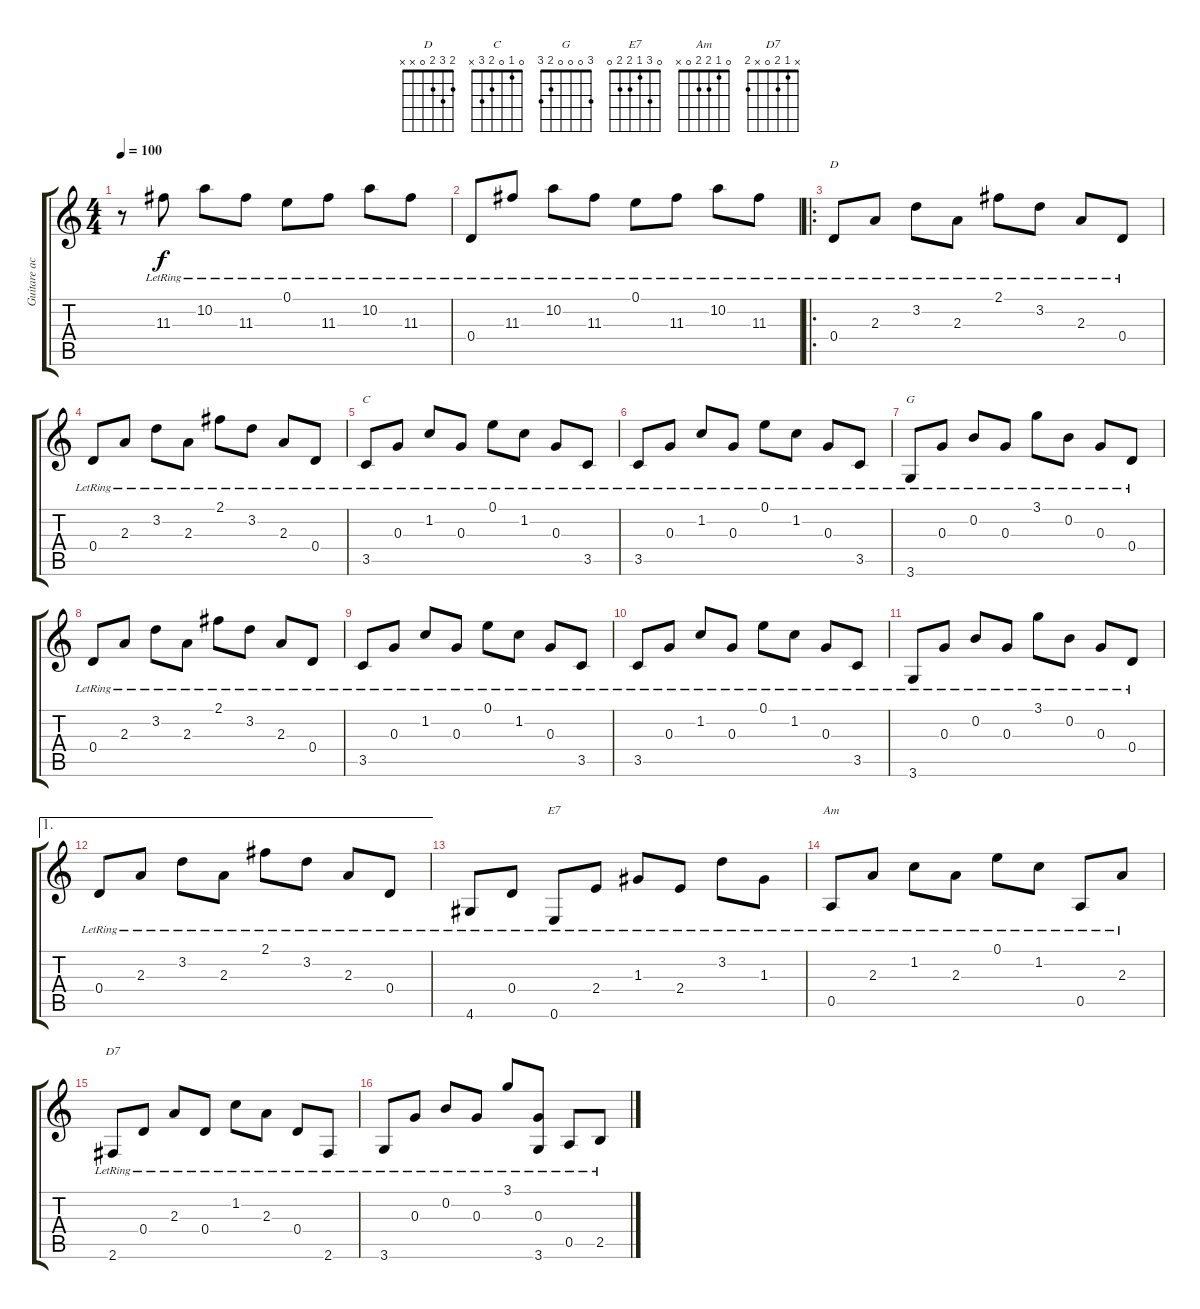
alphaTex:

\track ("Guitare accoustique" "Guitare ac") {instrument acousticguitarsteel}
\staff {score tabs}
\tuning (E4 B3 G3 D3 A2 E2) {hide}
\chord ("D" 2 3 2 0 x x)
\chord ("C" 0 1 0 2 3 x)
\chord ("G" 3 0 0 0 2 3)
\chord ("E7" 0 3 1 2 2 0)
\chord ("Am" 0 1 2 2 0 x)
\chord ("D7" x 1 2 0 x 2)
\ts (4 4)
\tempo 100
\clef g2
\ks c
r.8{dy f instrument acousticguitarsteel} 11.3{lr}.8 10.2{lr}.8 11.3{lr}.8 0.1{lr}.8 11.3{lr}.8 10.2{lr}.8 11.3{lr}.8 |
0.4{lr}.8 11.3{lr}.8 10.2{lr}.8 11.3{lr}.8 0.1{lr}.8 11.3{lr}.8 10.2{lr}.8 11.3{lr}.8 |
\ro
0.4{lr}.8{ch "D"} 2.3{lr}.8 3.2{lr}.8 2.3{lr}.8 2.1{lr}.8 3.2{lr}.8 2.3{lr}.8 0.4{lr}.8 |
0.4{lr}.8 2.3{lr}.8 3.2{lr}.8 2.3{lr}.8 2.1{lr}.8 3.2{lr}.8 2.3{lr}.8 0.4{lr}.8 |
3.5{lr}.8{ch "C"} 0.3{lr}.8 1.2{lr}.8 0.3{lr}.8 0.1{lr}.8 1.2{lr}.8 0.3{lr}.8 3.5{lr}.8 |
3.5{lr}.8 0.3{lr}.8 1.2{lr}.8 0.3{lr}.8 0.1{lr}.8 1.2{lr}.8 0.3{lr}.8 3.5{lr}.8 |
3.6{lr}.8{ch "G"} 0.3{lr}.8 0.2{lr}.8 0.3{lr}.8 3.1{lr}.8 0.2{lr}.8 0.3{lr}.8 0.4{lr}.8 |
0.4{lr}.8 2.3{lr}.8 3.2{lr}.8 2.3{lr}.8 2.1{lr}.8 3.2{lr}.8 2.3{lr}.8 0.4{lr}.8 |
3.5{lr}.8 0.3{lr}.8 1.2{lr}.8 0.3{lr}.8 0.1{lr}.8 1.2{lr}.8 0.3{lr}.8 3.5{lr}.8 |
3.5{lr}.8 0.3{lr}.8 1.2{lr}.8 0.3{lr}.8 0.1{lr}.8 1.2{lr}.8 0.3{lr}.8 3.5{lr}.8 |
3.6{lr}.8 0.3{lr}.8 0.2{lr}.8 0.3{lr}.8 3.1{lr}.8 0.2{lr}.8 0.3{lr}.8 0.4{lr}.8 |
\ae 1
0.4{lr}.8 2.3{lr}.8 3.2{lr}.8 2.3{lr}.8 2.1{lr}.8 3.2{lr}.8 2.3{lr}.8 0.4{lr}.8 |
4.6{lr}.8 0.4{lr}.8 0.6{lr}.8{ch "E7"} 2.4{lr}.8 1.3{lr}.8 2.4{lr}.8 3.2{lr}.8 1.3{lr}.8 |
0.5{lr}.8{ch "Am"} 2.3{lr}.8 1.2{lr}.8 2.3{lr}.8 0.1{lr}.8 1.2{lr}.8 0.5{lr}.8 2.3{lr}.8 |
2.6{lr}.8{ch "D7"} 0.4{lr}.8 2.3{lr}.8 0.4{lr}.8 1.2{lr}.8 2.3{lr}.8 0.4{lr}.8 2.6{lr}.8 |
3.6{lr}.8 0.3{lr}.8 0.2{lr}.8 0.3{lr}.8 3.1{lr}.8 (0.3{lr} 3.6{lr}).8 0.5{lr}.8 2.5{lr}.8
